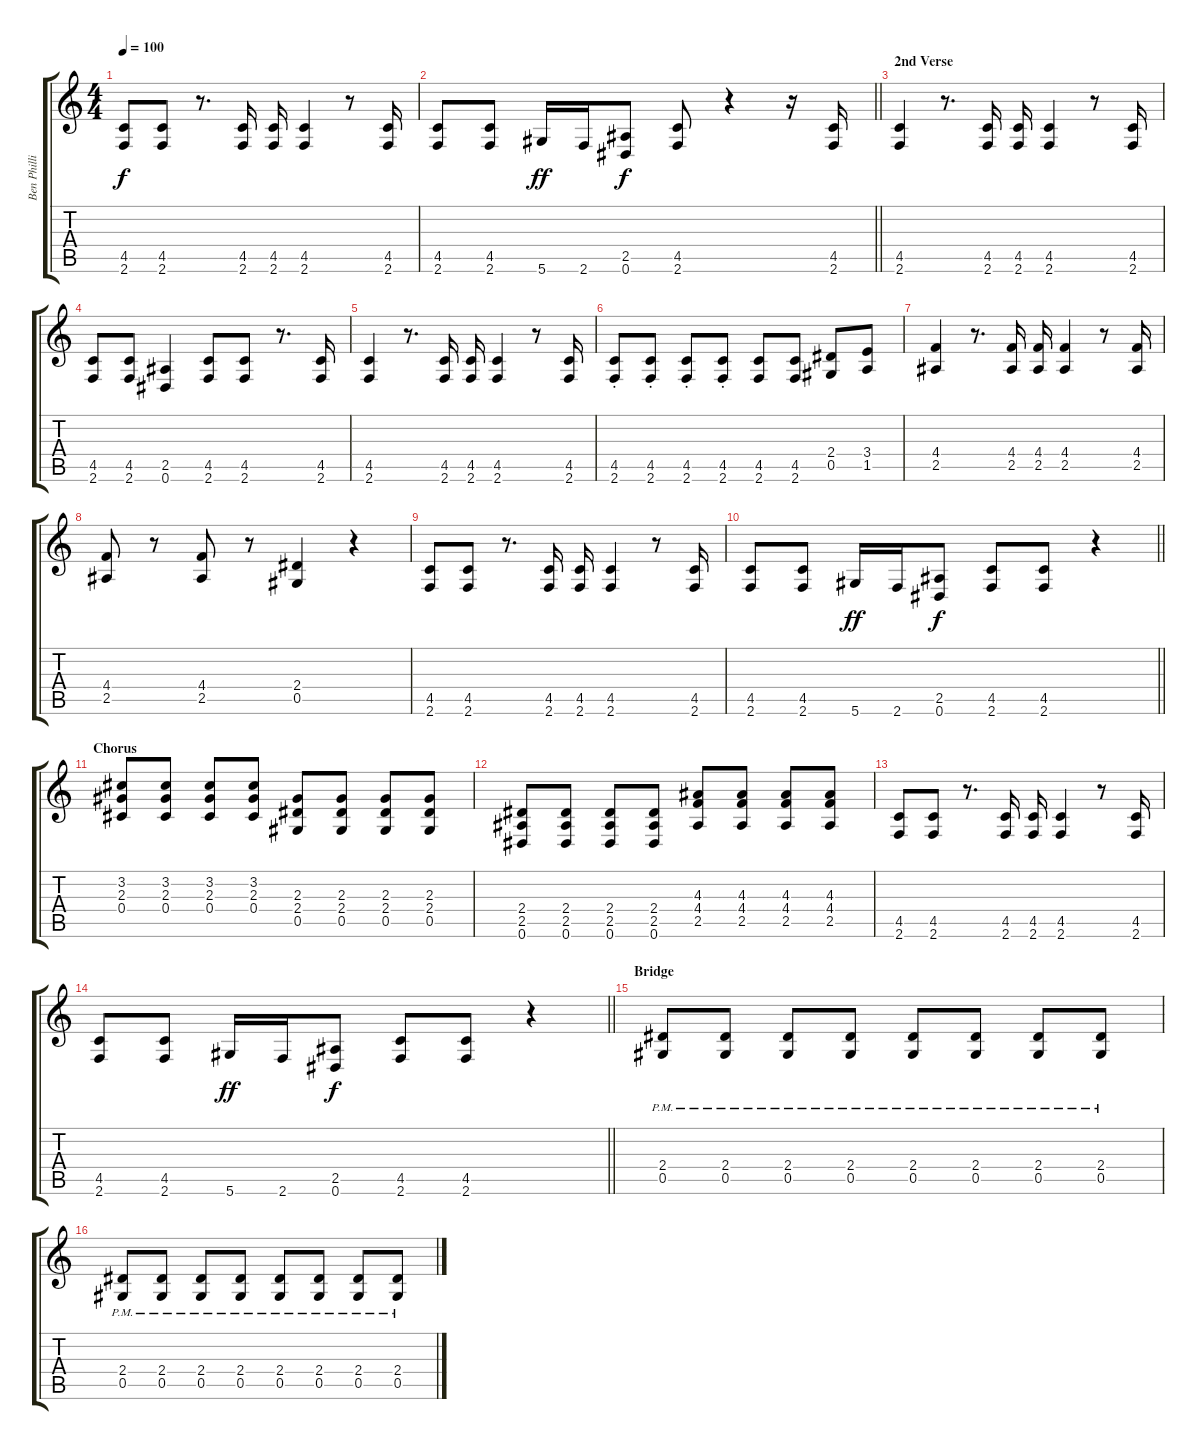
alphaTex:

\track ("Ben Phillips" "Ben Philli") {instrument distortionguitar}
\staff {score tabs}
\tuning (Eb4 Bb3 Gb3 Db3 Ab2 Eb2) {hide}
\ts (4 4)
\tempo 100
\clef g2
\ks c
(4.5 2.6).8{dy f balance 2} (4.5 2.6).8 r.8{d} (4.5 2.6).16 (4.5 2.6).16 (4.5 2.6).4 r.8 (4.5 2.6).16 |
\barLineRight lightlight
(4.5 2.6).8 (4.5 2.6).8 5.6.16{dy ff} 2.6.16 (2.5 0.6).8{dy f} (4.5 2.6).8 r.4 r.16 (4.5 2.6).16 |
\section ("" "2nd Verse")
(4.5 2.6).4 r.8{d} (4.5 2.6).16 (4.5 2.6).16 (4.5 2.6).4 r.8 (4.5 2.6).16 |
(4.5 2.6).8 (4.5 2.6).8 (2.5 0.6).4 (4.5 2.6).8 (4.5 2.6).8 r.8{d} (4.5 2.6).16 |
(4.5 2.6).4 r.8{d} (4.5 2.6).16 (4.5 2.6).16 (4.5 2.6).4 r.8 (4.5 2.6).16 |
(4.5{st} 2.6{st}).8 (4.5{st} 2.6{st}).8 (4.5{st} 2.6{st}).8 (4.5{st} 2.6{st}).8 (4.5 2.6).8 (4.5 2.6).8 (2.4 0.5).8 (3.4 1.5).8 |
(4.4 2.5).4 r.8{d} (4.4 2.5).16 (4.4 2.5).16 (4.4 2.5).4 r.8 (4.4 2.5).16 |
(4.4 2.5).8 r.8 (4.4 2.5).8 r.8 (2.4 0.5).4 r.4 |
(4.5 2.6).8 (4.5 2.6).8 r.8{d} (4.5 2.6).16 (4.5 2.6).16 (4.5 2.6).4 r.8 (4.5 2.6).16 |
\barLineRight lightlight
(4.5 2.6).8 (4.5 2.6).8 5.6.16{dy ff} 2.6.16 (2.5 0.6).8{dy f} (4.5 2.6).8 (4.5 2.6).8 r.4 |
\section ("" "Chorus")
(3.2 2.3 0.4).8{balance 5} (3.2 2.3 0.4).8 (3.2 2.3 0.4).8 (3.2 2.3 0.4).8 (2.3 2.4 0.5).8 (2.3 2.4 0.5).8 (2.3 2.4 0.5).8 (2.3 2.4 0.5).8 |
(2.4 2.5 0.6).8 (2.4 2.5 0.6).8 (2.4 2.5 0.6).8 (2.4 2.5 0.6).8 (4.3 4.4 2.5).8 (4.3 4.4 2.5).8 (4.3 4.4 2.5).8 (4.3 4.4 2.5).8 |
(4.5 2.6).8{balance 2} (4.5 2.6).8 r.8{d} (4.5 2.6).16 (4.5 2.6).16 (4.5 2.6).4 r.8 (4.5 2.6).16 |
\barLineRight lightlight
(4.5 2.6).8 (4.5 2.6).8 5.6.16{dy ff} 2.6.16 (2.5 0.6).8{dy f} (4.5 2.6).8 (4.5 2.6).8 r.4 |
\section ("" "Bridge")
(2.4{pm} 0.5{pm}).8 (2.4{pm} 0.5{pm}).8 (2.4{pm} 0.5{pm}).8 (2.4{pm} 0.5{pm}).8 (2.4{pm} 0.5{pm}).8 (2.4{pm} 0.5{pm}).8 (2.4{pm} 0.5{pm}).8 (2.4{pm} 0.5{pm}).8 |
(2.4{pm} 0.5{pm}).8 (2.4{pm} 0.5{pm}).8 (2.4{pm} 0.5{pm}).8 (2.4{pm} 0.5{pm}).8 (2.4{pm} 0.5{pm}).8 (2.4{pm} 0.5{pm}).8 (2.4{pm} 0.5{pm}).8 (2.4{pm} 0.5{pm}).8
